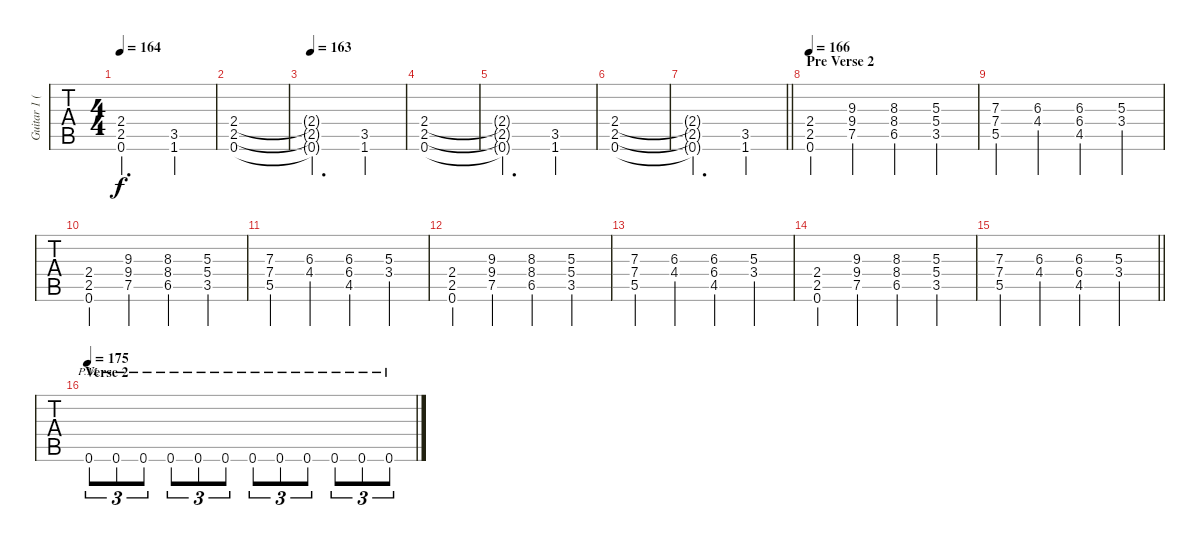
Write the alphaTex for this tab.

\track ("Guitar 1 (Chuck Schuldiner)" "Guitar 1 (") {instrument distortionguitar}
\staff {tabs}
\tuning (D4 A3 F3 C3 G2 D2) {hide}
\ts (4 4)
\tempo 164
\clef g2
\ks c
(2.4{t} 2.5{t} 0.6{t}).2{d dy f} (3.5 1.6).4 |
(2.4 2.5 0.6).1 |
\tempo 163
(2.4{t} 2.5{t} 0.6{t}).2{d} (3.5 1.6).4 |
(2.4 2.5 0.6).1 |
(2.4{t} 2.5{t} 0.6{t}).2{d} (3.5 1.6).4 |
(2.4 2.5 0.6).1 |
\barLineRight lightlight
(2.4{t} 2.5{t} 0.6{t}).2{d} (3.5 1.6).4 |
\section ("" "Pre Verse 2")
\tempo 166
(2.4 2.5 0.6).4 (9.3 9.4 7.5).4 (8.3 8.4 6.5).4 (5.3 5.4 3.5).4 |
(7.3 7.4 5.5).4 (6.3 4.4).4 (6.3 6.4 4.5).4 (5.3 3.4).4 |
(2.4 2.5 0.6).4 (9.3 9.4 7.5).4 (8.3 8.4 6.5).4 (5.3 5.4 3.5).4 |
(7.3 7.4 5.5).4 (6.3 4.4).4 (6.3 6.4 4.5).4 (5.3 3.4).4 |
(2.4 2.5 0.6).4 (9.3 9.4 7.5).4 (8.3 8.4 6.5).4 (5.3 5.4 3.5).4 |
(7.3 7.4 5.5).4 (6.3 4.4).4 (6.3 6.4 4.5).4 (5.3 3.4).4 |
(2.4 2.5 0.6).4 (9.3 9.4 7.5).4 (8.3 8.4 6.5).4 (5.3 5.4 3.5).4 |
\barLineRight lightlight
(7.3 7.4 5.5).4 (6.3 4.4).4 (6.3 6.4 4.5).4 (5.3 3.4).4 |
\section ("" "Verse 2")
\tempo 175
0.6{pm}.8{tu (3 2)} 0.6{pm}.8{tu (3 2)} 0.6{pm}.8{tu (3 2)} 0.6{pm}.8{tu (3 2)} 0.6{pm}.8{tu (3 2)} 0.6{pm}.8{tu (3 2)} 0.6{pm}.8{tu (3 2)} 0.6{pm}.8{tu (3 2)} 0.6{pm}.8{tu (3 2)} 0.6{pm}.8{tu (3 2)} 0.6{pm}.8{tu (3 2)} 0.6{pm}.8{tu (3 2)}
